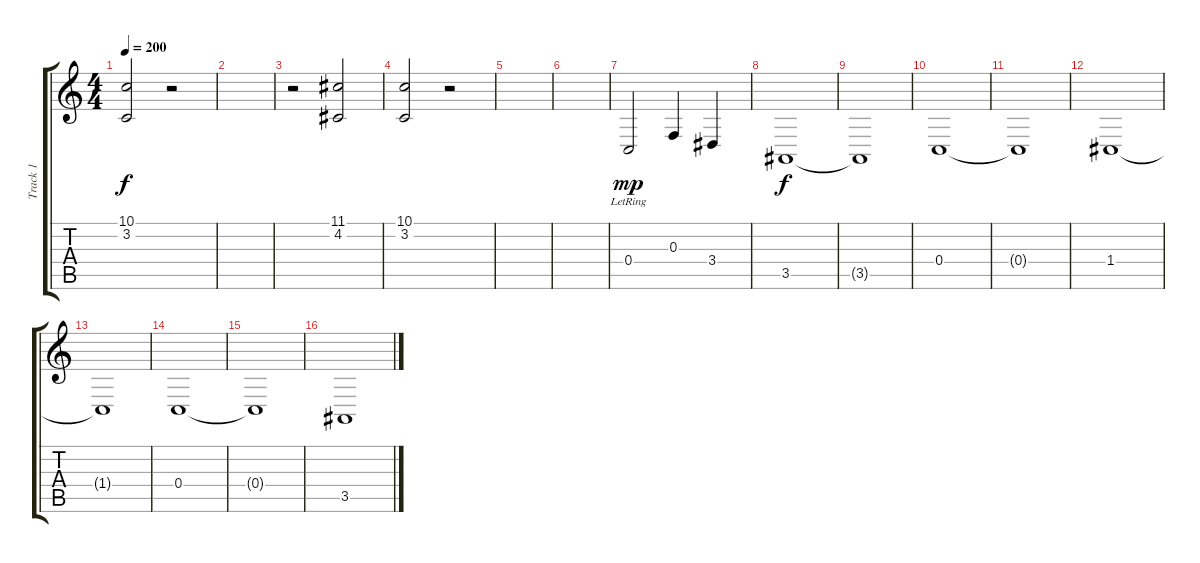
\track ("Track 1" "Track 1") {instrument stringensemble1}
\staff {score tabs}
\tuning (D4 A3 F3 C3 G2 C2) {hide}
\ts (4 4)
\tempo 200
\clef g2
\ks c
(10.1 3.2).2{dy f} r.2 |
|
r.2 (11.1 4.2).2 |
(10.1 3.2).2 r.2 |
|
|
0.4{lr}.2{dy mp} 0.3.4 3.4.4 |
3.5.1{dy f} |
3.5{t}.1 |
0.4.1 |
0.4{t}.1 |
1.4.1 |
1.4{t}.1 |
0.4.1 |
0.4{t}.1 |
3.5.1
